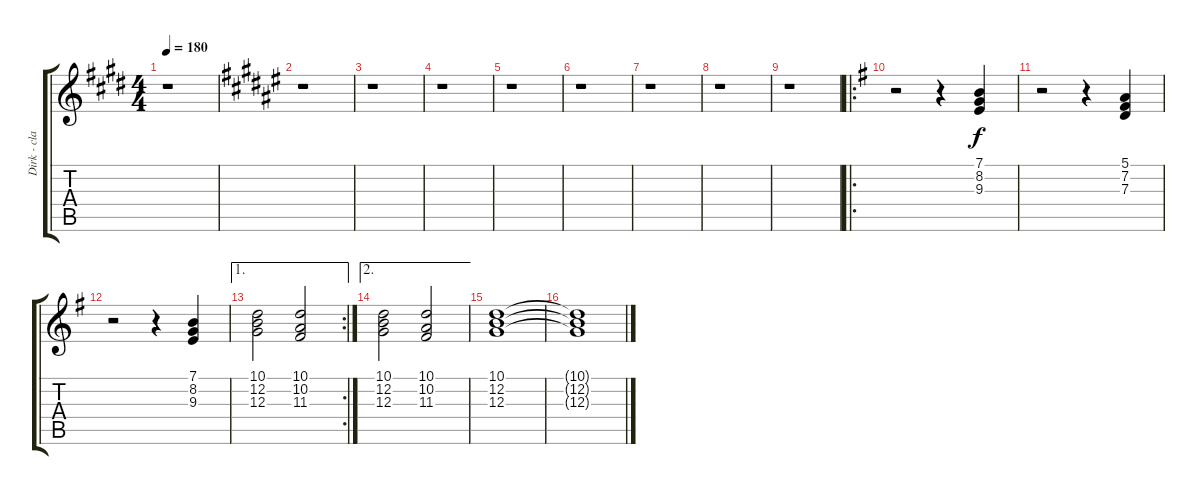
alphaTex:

\track ("Dirk - clavier" "Dirk - cla") {instrument stringensemble1}
\staff {score tabs}
\tuning (E4 B3 G3 D3 A2 E2) {hide}
\ts (4 4)
\tempo 180
\clef g2
\ks e
r.1{dy f} |
\ks f#
r.1 |
r.1 |
r.1 |
r.1 |
r.1 |
r.1 |
r.1 |
r.1 |
\ro
\ks g
r.2 r.4 (7.1 8.2 9.3).4 |
r.2 r.4 (5.1 7.2 7.3).4 |
r.2 r.4 (7.1 8.2 9.3).4 |
\ae 1
\rc 2
(10.1 12.2 12.3).2 (10.1 10.2 11.3).2 |
\ae 2
(10.1 12.2 12.3).2 (10.1 10.2 11.3).2 |
(10.1 12.2 12.3).1 |
(10.1{t} 12.2{t} 12.3{t}).1
